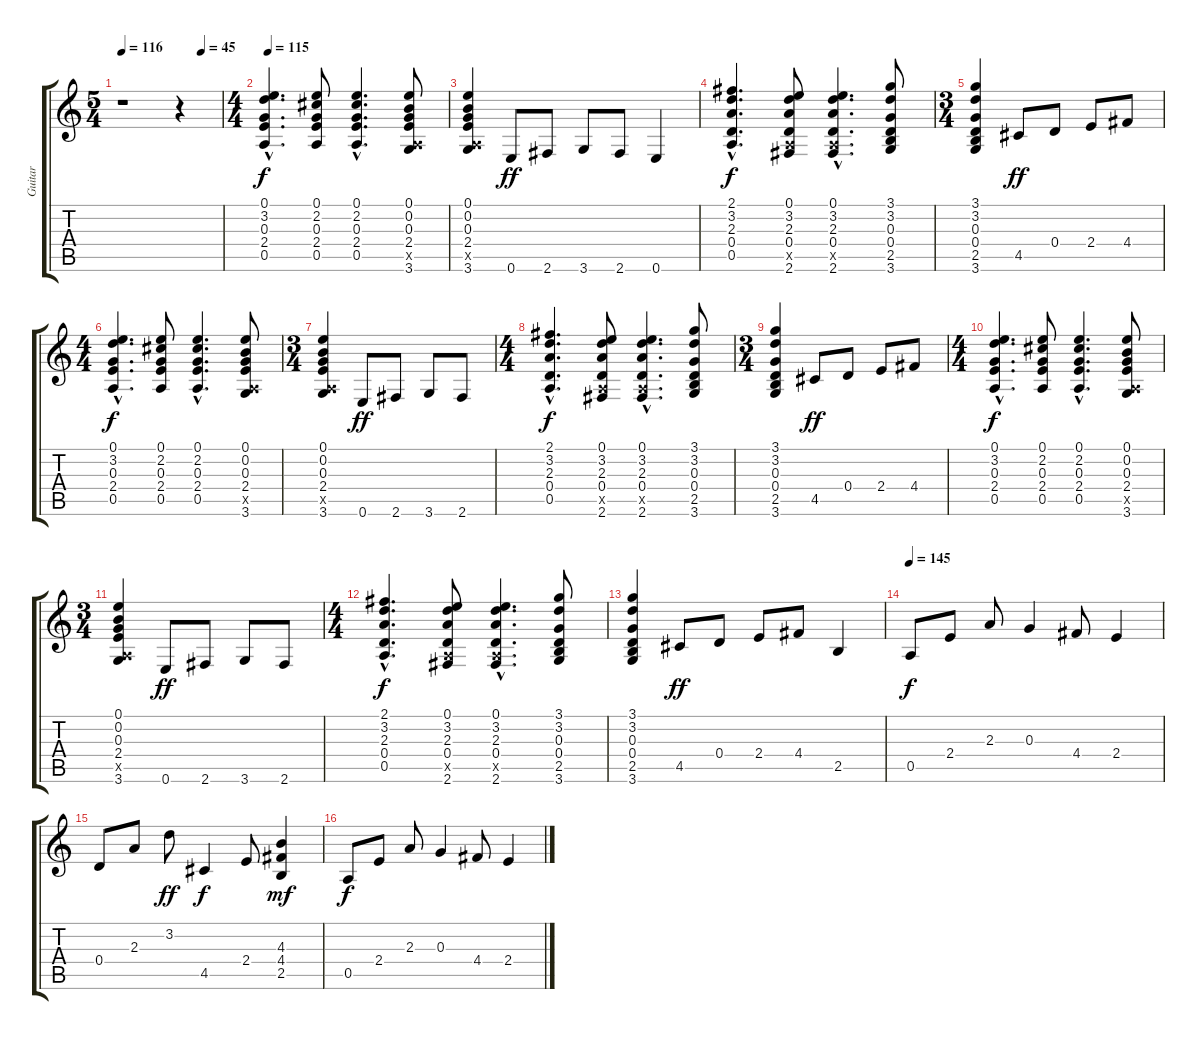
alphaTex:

\track ("Guitar" "Guitar") {instrument overdrivenguitar}
\staff {score tabs}
\tuning (E4 B3 G3 D3 A2 E2) {hide}
\ts (5 4)
\tempo 116
\tempo (45 0.8)
\clef g2
\ks c
r.1{dy f} r.4 |
\ts (4 4)
\tempo 115
(0.1{hac} 3.2{hac} 0.3{hac} 2.4{hac} 0.5{hac}).4{d} (0.1 2.2 0.3 2.4 0.5).8 (0.1{hac} 2.2{hac} 0.3{hac} 2.4{hac} 0.5{hac}).4{d} (0.1 0.2 0.3 2.4 0.5{x} 3.6).8 |
(0.1 0.2 0.3 2.4 0.5{x} 3.6).4 0.6.8{dy ff} 2.6.8 3.6.8 2.6.8 0.6.4 |
(2.1{hac} 3.2{hac} 2.3{hac} 0.4{hac} 0.5{hac}).4{d dy f} (0.1 3.2 2.3 0.4 0.5{x} 2.6).8 (0.1{hac} 3.2{hac} 2.3{hac} 0.4{hac} 0.5{hac x} 2.6{hac}).4{d} (3.1 3.2 0.3 0.4 2.5 3.6).8 |
\ts (3 4)
(3.1 3.2 0.3 0.4 2.5 3.6).4 4.5.8{dy ff} 0.4.8 2.4.8 4.4.8 |
\ts (4 4)
(0.1{hac} 3.2{hac} 0.3{hac} 2.4{hac} 0.5{hac}).4{d dy f} (0.1 2.2 0.3 2.4 0.5).8 (0.1{hac} 2.2{hac} 0.3{hac} 2.4{hac} 0.5{hac}).4{d} (0.1 0.2 0.3 2.4 0.5{x} 3.6).8 |
\ts (3 4)
(0.1 0.2 0.3 2.4 0.5{x} 3.6).4 0.6.8{dy ff} 2.6.8 3.6.8 2.6.8 |
\ts (4 4)
(2.1{hac} 3.2{hac} 2.3{hac} 0.4{hac} 0.5{hac}).4{d dy f} (0.1 3.2 2.3 0.4 0.5{x} 2.6).8 (0.1{hac} 3.2{hac} 2.3{hac} 0.4{hac} 0.5{hac x} 2.6{hac}).4{d} (3.1 3.2 0.3 0.4 2.5 3.6).8 |
\ts (3 4)
(3.1 3.2 0.3 0.4 2.5 3.6).4 4.5.8{dy ff} 0.4.8 2.4.8 4.4.8 |
\ts (4 4)
(0.1{hac} 3.2{hac} 0.3{hac} 2.4{hac} 0.5{hac}).4{d dy f} (0.1 2.2 0.3 2.4 0.5).8 (0.1{hac} 2.2{hac} 0.3{hac} 2.4{hac} 0.5{hac}).4{d} (0.1 0.2 0.3 2.4 0.5{x} 3.6).8 |
\ts (3 4)
(0.1 0.2 0.3 2.4 0.5{x} 3.6).4 0.6.8{dy ff} 2.6.8 3.6.8 2.6.8 |
\ts (4 4)
(2.1{hac} 3.2{hac} 2.3{hac} 0.4{hac} 0.5{hac}).4{d dy f} (0.1 3.2 2.3 0.4 0.5{x} 2.6).8 (0.1{hac} 3.2{hac} 2.3{hac} 0.4{hac} 0.5{hac x} 2.6{hac}).4{d} (3.1 3.2 0.3 0.4 2.5 3.6).8 |
(3.1 3.2 0.3 0.4 2.5 3.6).4 4.5.8{dy ff} 0.4.8 2.4.8 4.4.8 2.5.4 |
\tempo 145
0.5.8{dy f} 2.4.8 2.3.8 0.3.4 4.4.8 2.4.4 |
0.4.8 2.3.8 3.2.8{dy ff} 4.5.4{dy f} 2.4.8 (4.3 4.4 2.5).4{dy mf} |
0.5.8{dy f} 2.4.8 2.3.8 0.3.4 4.4.8 2.4.4
